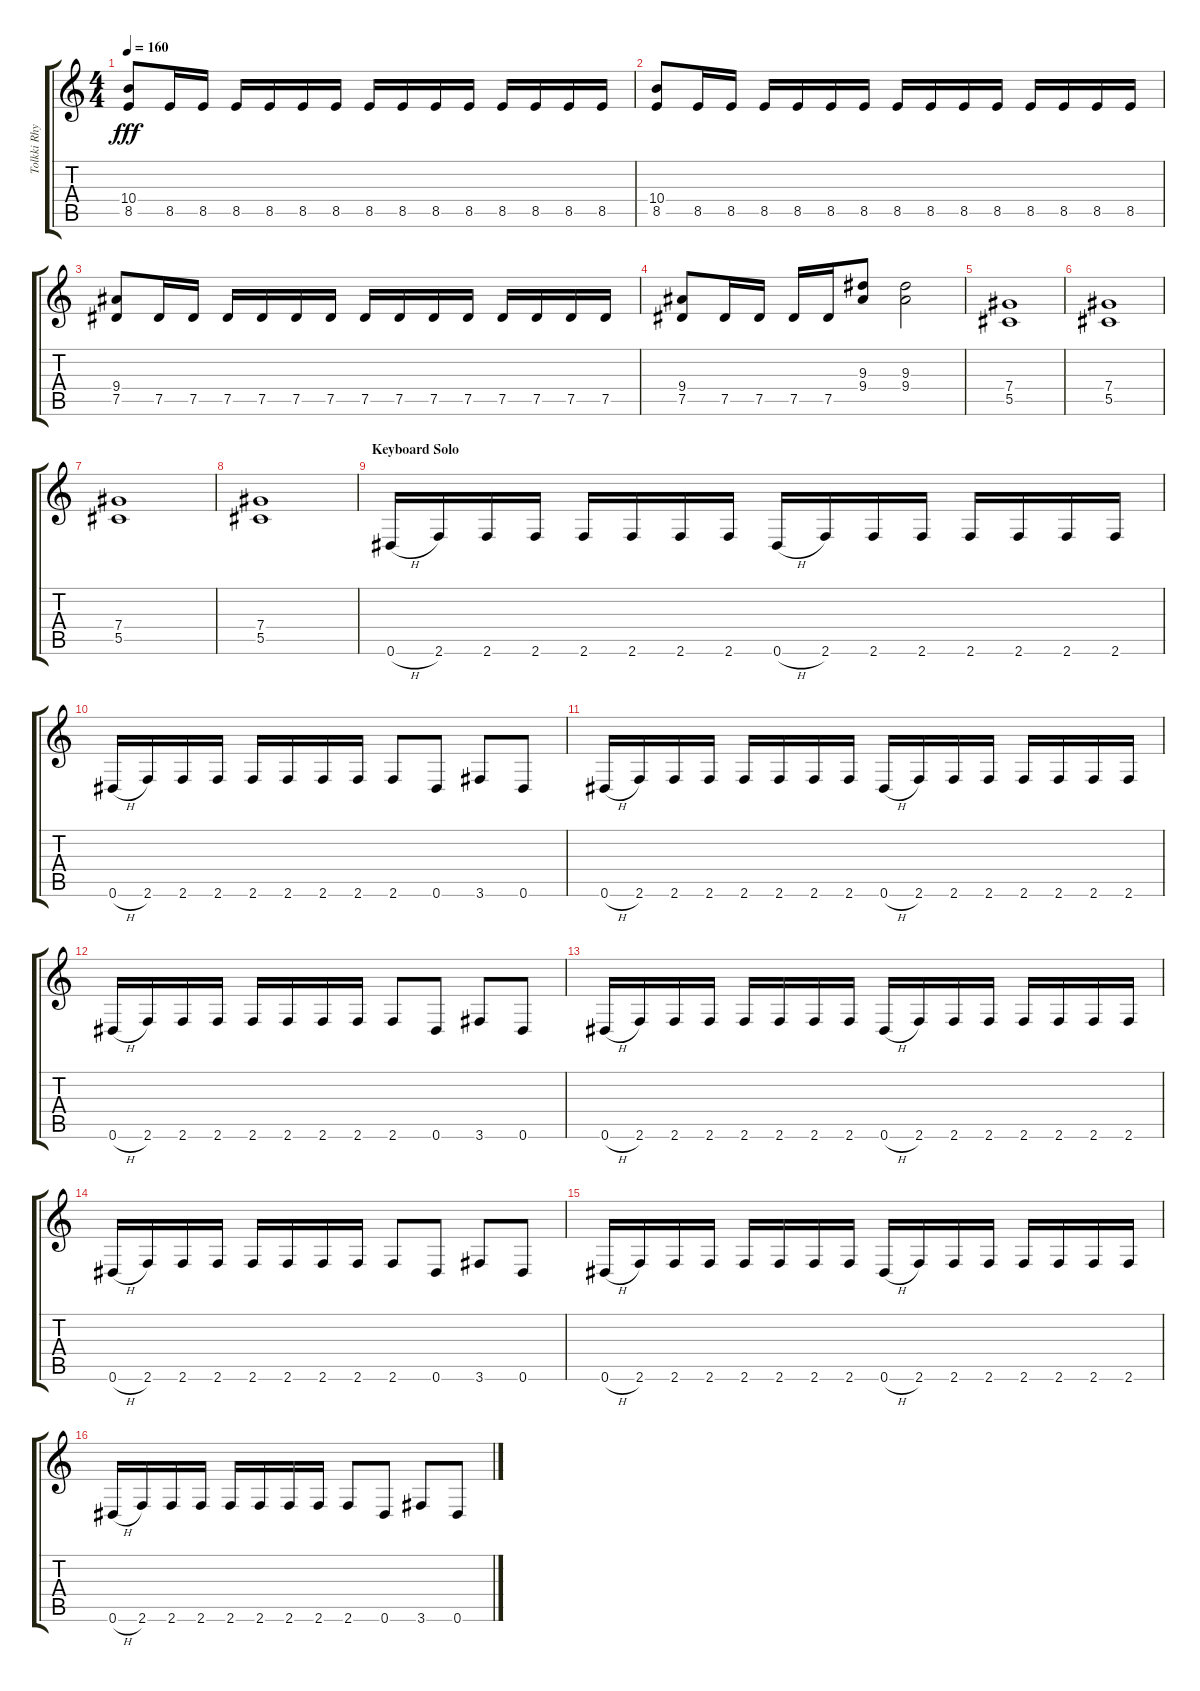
\track ("Tolkki Rhythm" "Tolkki Rhy") {instrument overdrivenguitar}
\staff {score tabs}
\tuning (Eb4 Bb3 Gb3 Db3 Ab2 Eb2) {hide}
\ts (4 4)
\tempo 160
\clef g2
\ks c
(10.4 8.5).8{dy fff} 8.5.16 8.5.16 8.5.16 8.5.16 8.5.16 8.5.16 8.5.16 8.5.16 8.5.16 8.5.16 8.5.16 8.5.16 8.5.16 8.5.16 |
(10.4 8.5).8 8.5.16 8.5.16 8.5.16 8.5.16 8.5.16 8.5.16 8.5.16 8.5.16 8.5.16 8.5.16 8.5.16 8.5.16 8.5.16 8.5.16 |
(9.4 7.5).8 7.5.16 7.5.16 7.5.16 7.5.16 7.5.16 7.5.16 7.5.16 7.5.16 7.5.16 7.5.16 7.5.16 7.5.16 7.5.16 7.5.16 |
(9.4 7.5).8 7.5.16 7.5.16 7.5.16 7.5.16 (9.3 9.4).8 (9.3 9.4).2 |
(7.4 5.5).1 |
(7.4 5.5).1 |
(7.4 5.5).1 |
(7.4 5.5).1 |
\section ("" "Keyboard Solo")
0.6{h}.16 2.6.16 2.6.16 2.6.16 2.6.16 2.6.16 2.6.16 2.6.16 0.6{h}.16 2.6.16 2.6.16 2.6.16 2.6.16 2.6.16 2.6.16 2.6.16 |
0.6{h}.16 2.6.16 2.6.16 2.6.16 2.6.16 2.6.16 2.6.16 2.6.16 2.6.8 0.6.8 3.6.8 0.6.8 |
0.6{h}.16 2.6.16 2.6.16 2.6.16 2.6.16 2.6.16 2.6.16 2.6.16 0.6{h}.16 2.6.16 2.6.16 2.6.16 2.6.16 2.6.16 2.6.16 2.6.16 |
0.6{h}.16 2.6.16 2.6.16 2.6.16 2.6.16 2.6.16 2.6.16 2.6.16 2.6.8 0.6.8 3.6.8 0.6.8 |
0.6{h}.16 2.6.16 2.6.16 2.6.16 2.6.16 2.6.16 2.6.16 2.6.16 0.6{h}.16 2.6.16 2.6.16 2.6.16 2.6.16 2.6.16 2.6.16 2.6.16 |
0.6{h}.16 2.6.16 2.6.16 2.6.16 2.6.16 2.6.16 2.6.16 2.6.16 2.6.8 0.6.8 3.6.8 0.6.8 |
0.6{h}.16 2.6.16 2.6.16 2.6.16 2.6.16 2.6.16 2.6.16 2.6.16 0.6{h}.16 2.6.16 2.6.16 2.6.16 2.6.16 2.6.16 2.6.16 2.6.16 |
0.6{h}.16 2.6.16 2.6.16 2.6.16 2.6.16 2.6.16 2.6.16 2.6.16 2.6.8 0.6.8 3.6.8 0.6.8
